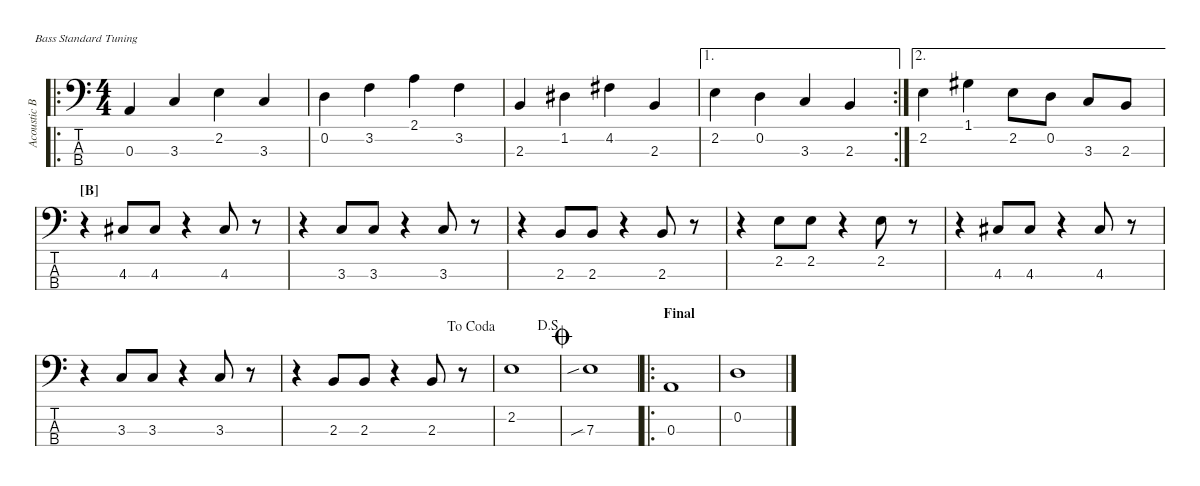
\defaultSystemsLayout 5
\hideDynamics
\bracketExtendMode nobrackets
\otherSystemsTrackNameOrientation horizontal
\defaultBarNumberDisplay Hide
\track ("Acoustic Bass" "Acoustic B") {instrument acousticbass}
\staff {score tabs}
\tuning (G2 D2 A1 E1)
\ro
\ts (4 4)
\tempo (150 hide)
\clef f4
\ks c
0.3.4{dy mf} 3.3.4 2.2.4 3.3.4 |
0.2.4 3.2.4 2.1.4 3.2.4 |
2.3.4 1.2{acc #}.4 4.2{acc #}.4 2.3.4 |
\ae 1
\rc 2
2.2.4 0.2.4 3.3.4 2.3.4 |
\ae 2
2.2.4 1.1{acc #}.4 2.2.8 0.2.8 3.3.8 2.3.8 |
\section ("B" "")
r.4 4.3{acc #}.8 4.3{acc #}.8 r.4 4.3{acc #}.8 r.8 |
r.4 3.3.8 3.3.8 r.4 3.3.8 r.8 |
r.4 2.3.8 2.3.8 r.4 2.3.8 r.8 |
r.4 2.2.8 2.2.8 r.4 2.2.8 r.8 |
r.4 4.3{acc #}.8 4.3{acc #}.8 r.4 4.3{acc #}.8 r.8 |
r.4 3.3.8 3.3.8 r.4 3.3.8 r.8 |
\jump dacoda
r.4 2.3.8 2.3.8 r.4 2.3.8 r.8 |
\jump dalsegno
2.2.1 |
\jump coda
7.3{sib}.1 |
\ro
\section ("" "Final")
0.3.1 |
0.2.1
